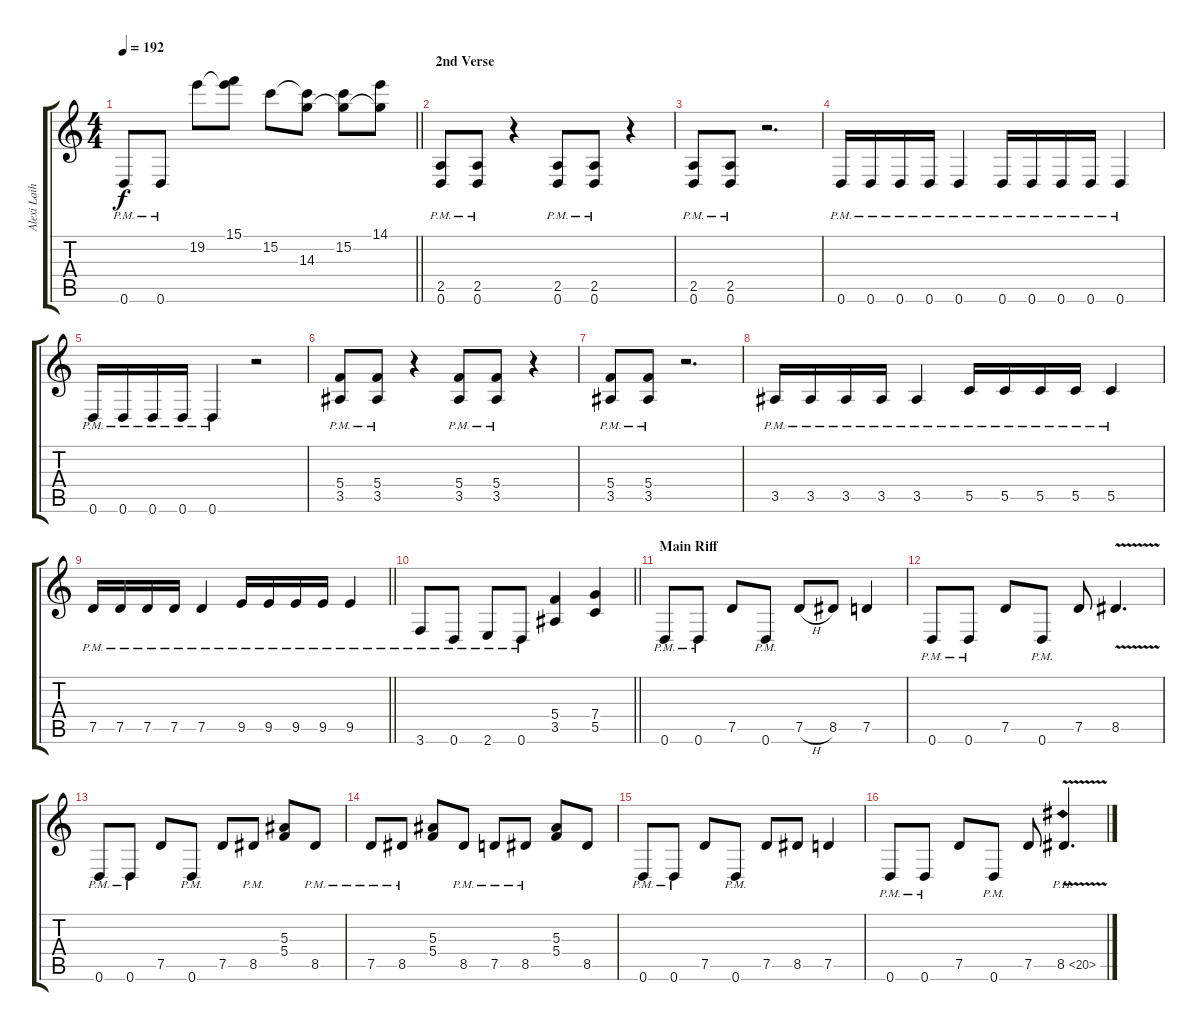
\track ("Alexi Laiho" "Alexi Laih") {instrument distortionguitar}
\staff {score tabs}
\tuning (D4 A3 F3 C3 G2 D2) {hide}
\ts (4 4)
\tempo 192
\clef g2
\barLineRight lightlight
\ks c
0.6{pm}.8{dy f} 0.6{pm}.8 19.2.8 (15.1 19.2{t}).8 15.2.8 (15.2{t} 14.3).8 (15.2 14.3{t}).8 (14.1 14.3{t}).8 |
\section ("" "2nd Verse")
(2.5{pm} 0.6{pm}).8 (2.5{pm} 0.6{pm}).8 r.4 (2.5{pm} 0.6{pm}).8 (2.5{pm} 0.6{pm}).8 r.4 |
(2.5{pm} 0.6{pm}).8 (2.5{pm} 0.6{pm}).8 r.2{d} |
0.6{pm}.16 0.6{pm}.16 0.6{pm}.16 0.6{pm}.16 0.6{pm}.4 0.6{pm}.16 0.6{pm}.16 0.6{pm}.16 0.6{pm}.16 0.6{pm}.4 |
0.6{pm}.16 0.6{pm}.16 0.6{pm}.16 0.6{pm}.16 0.6{pm}.4 r.2 |
(5.4{pm} 3.5{pm}).8 (5.4{pm} 3.5{pm}).8 r.4 (5.4{pm} 3.5{pm}).8 (5.4{pm} 3.5{pm}).8 r.4 |
(5.4{pm} 3.5{pm}).8 (5.4{pm} 3.5{pm}).8 r.2{d} |
3.5{pm}.16 3.5{pm}.16 3.5{pm}.16 3.5{pm}.16 3.5{pm}.4 5.5{pm}.16 5.5{pm}.16 5.5{pm}.16 5.5{pm}.16 5.5{pm}.4 |
\barLineRight lightlight
7.5{pm}.16 7.5{pm}.16 7.5{pm}.16 7.5{pm}.16 7.5{pm}.4 9.5{pm}.16 9.5{pm}.16 9.5{pm}.16 9.5{pm}.16 9.5{pm}.4 |
\barLineRight lightlight
3.6{pm}.8 0.6{pm}.8 2.6{pm}.8 0.6{pm}.8 (5.4 3.5).4 (7.4 5.5).4 |
\section ("" "Main Riff")
0.6{pm}.8 0.6{pm}.8 7.5.8 0.6{pm}.8 7.5{h}.8 8.5.8 7.5.4 |
0.6{pm}.8 0.6{pm}.8 7.5.8 0.6{pm}.8 7.5.8 8.5{v}.4{d} |
0.6{pm}.8 0.6{pm}.8 7.5.8 0.6{pm}.8 7.5.8 8.5{pm}.8 (5.3 5.4).8 8.5{pm}.8 |
7.5{pm}.8 8.5{pm}.8 (5.3 5.4).8 8.5{pm}.8 7.5{pm}.8 8.5{pm}.8 (5.3 5.4).8 8.5.8 |
0.6{pm}.8 0.6{pm}.8 7.5.8 0.6{pm}.8 7.5.8 8.5.8 7.5.4 |
0.6{pm}.8 0.6{pm}.8 7.5.8 0.6{pm}.8 7.5.8 8.5{ph 12 v}.4{d}
